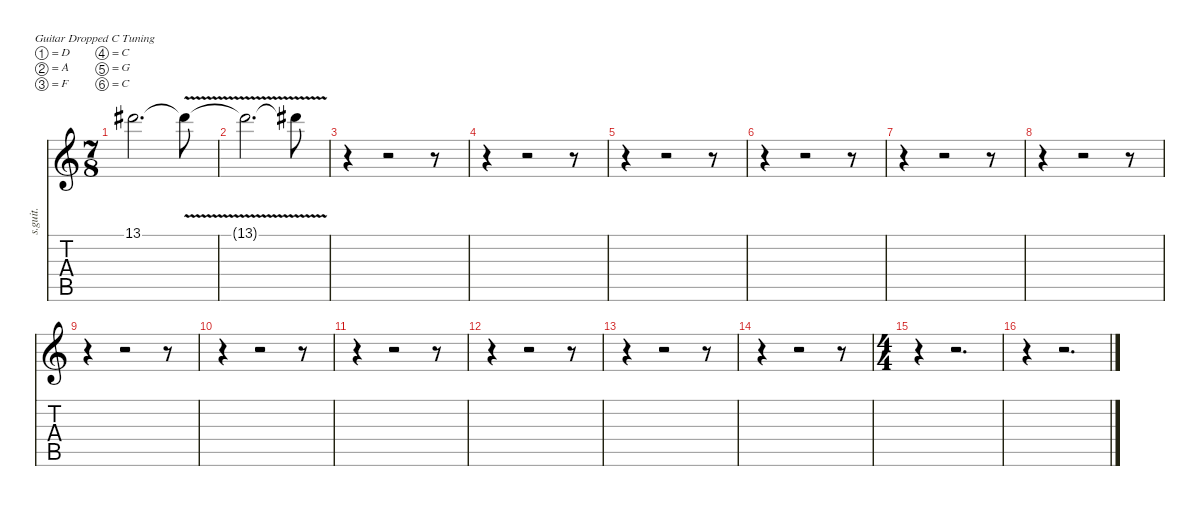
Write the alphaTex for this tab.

\defaultSystemsLayout 4
\hideDynamics
\bracketExtendMode nobrackets
\track ("Jake Bowen" "s.guit.") {instrument distortionguitar}
\staff {score tabs}
\tuning (D4 A3 F3 C3 G2 C2)
\ts (7 8)
\beaming (8 2 2 2 2)
\tempo (213 hide)
\clef g2
\ks c
13.1{acc #}.2{d lyrics (0 "") lyrics (1 "") lyrics (2 "") lyrics (3 "") lyrics (4 "") dy mf} 13.1{v t acc #}.8{lyrics (0 "") lyrics (1 "") lyrics (2 "") lyrics (3 "") lyrics (4 "")} |
13.1{v t acc #}.2{d lyrics (0 "") lyrics (1 "") lyrics (2 "") lyrics (3 "") lyrics (4 "")} 13.1{t acc #}.8{lyrics (0 "") lyrics (1 "") lyrics (2 "") lyrics (3 "") lyrics (4 "")} |
r.4 r.2 r.8 |
r.4 r.2 r.8 |
r.4 r.2 r.8 |
r.4 r.2 r.8 |
r.4 r.2 r.8 |
r.4 r.2 r.8 |
r.4 r.2 r.8 |
r.4 r.2 r.8 |
r.4 r.2 r.8 |
r.4 r.2 r.8 |
r.4 r.2 r.8 |
r.4 r.2 r.8 |
\ts (4 4)
\beaming (8 2 2 2 2)
r.4 r.2{d} |
r.4 r.2{d}
